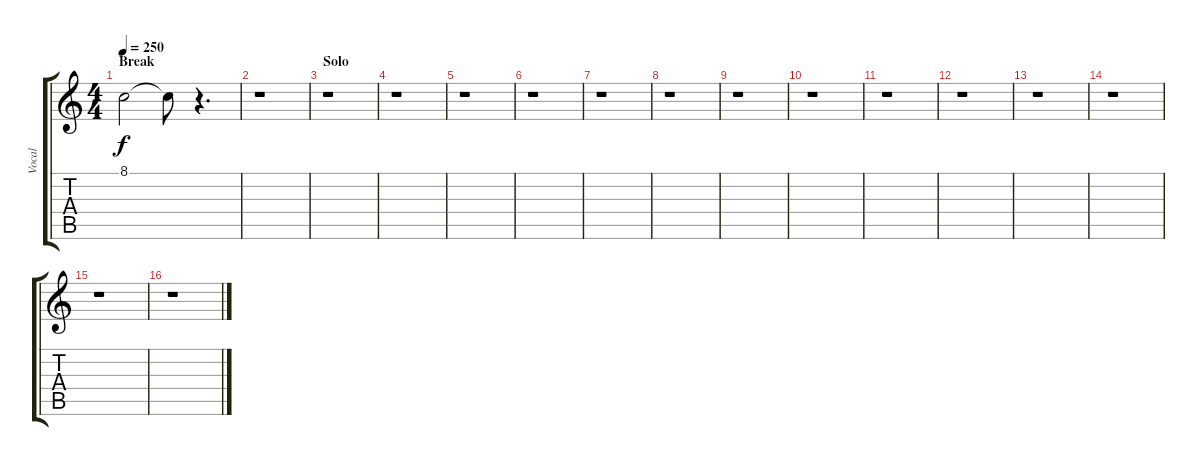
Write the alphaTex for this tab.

\track ("Vocal" "Vocal") {instrument flute}
\staff {score tabs}
\tuning (E4 B3 G3 D3 A2 E2) {hide}
\ts (4 4)
\section ("" "Break")
\tempo 250
\clef g2
\ks c
8.1{t}.2{dy f} 8.1{t}.8 r.4{d} |
r.1 |
\section ("" "Solo")
r.1 |
r.1 |
r.1 |
r.1 |
r.1 |
r.1 |
r.1 |
r.1 |
r.1 |
r.1 |
r.1 |
r.1 |
r.1 |
r.1
